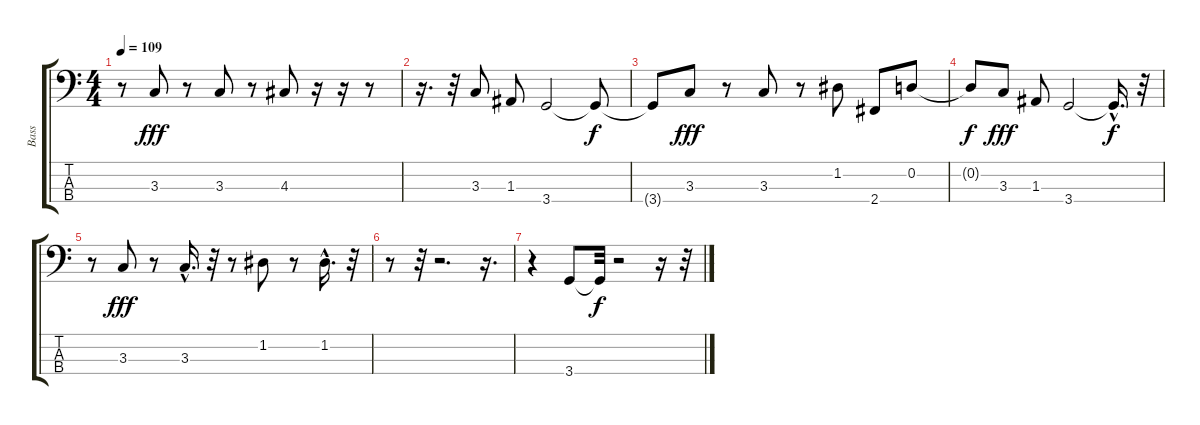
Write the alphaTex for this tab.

\track ("Bass" "Bass") {instrument electricbassfinger}
\staff {score tabs}
\tuning (G2 D2 A1 E1) {hide}
\ts (4 4)
\tempo 109
\clef f4
\ks c
r.8{dy fff} 3.3.8 r.8 3.3.8 r.8 4.3.8 r.16 r.16 r.8 |
r.16{d} r.32 3.3.8 1.3.8 3.4.2 3.4{t}.8{dy f} |
3.4{t}.8 3.3.8{dy fff} r.8 3.3.8 r.8 1.2.8 2.4.8 0.2.8 |
0.2{t}.8{dy f} 3.3.8{dy fff} 1.3.8 3.4.2 3.4{hac t}.16{d dy f} r.32 |
r.8 3.3.8{dy fff} r.8 3.3{hac}.16{d} r.32 r.8 1.2.8 r.8 1.2{hac}.16{d} r.32 |
r.8 r.32 r.2{d} r.16{d} |
r.4 3.4.8 3.4{t}.32{dy f} r.2 r.16 r.32
